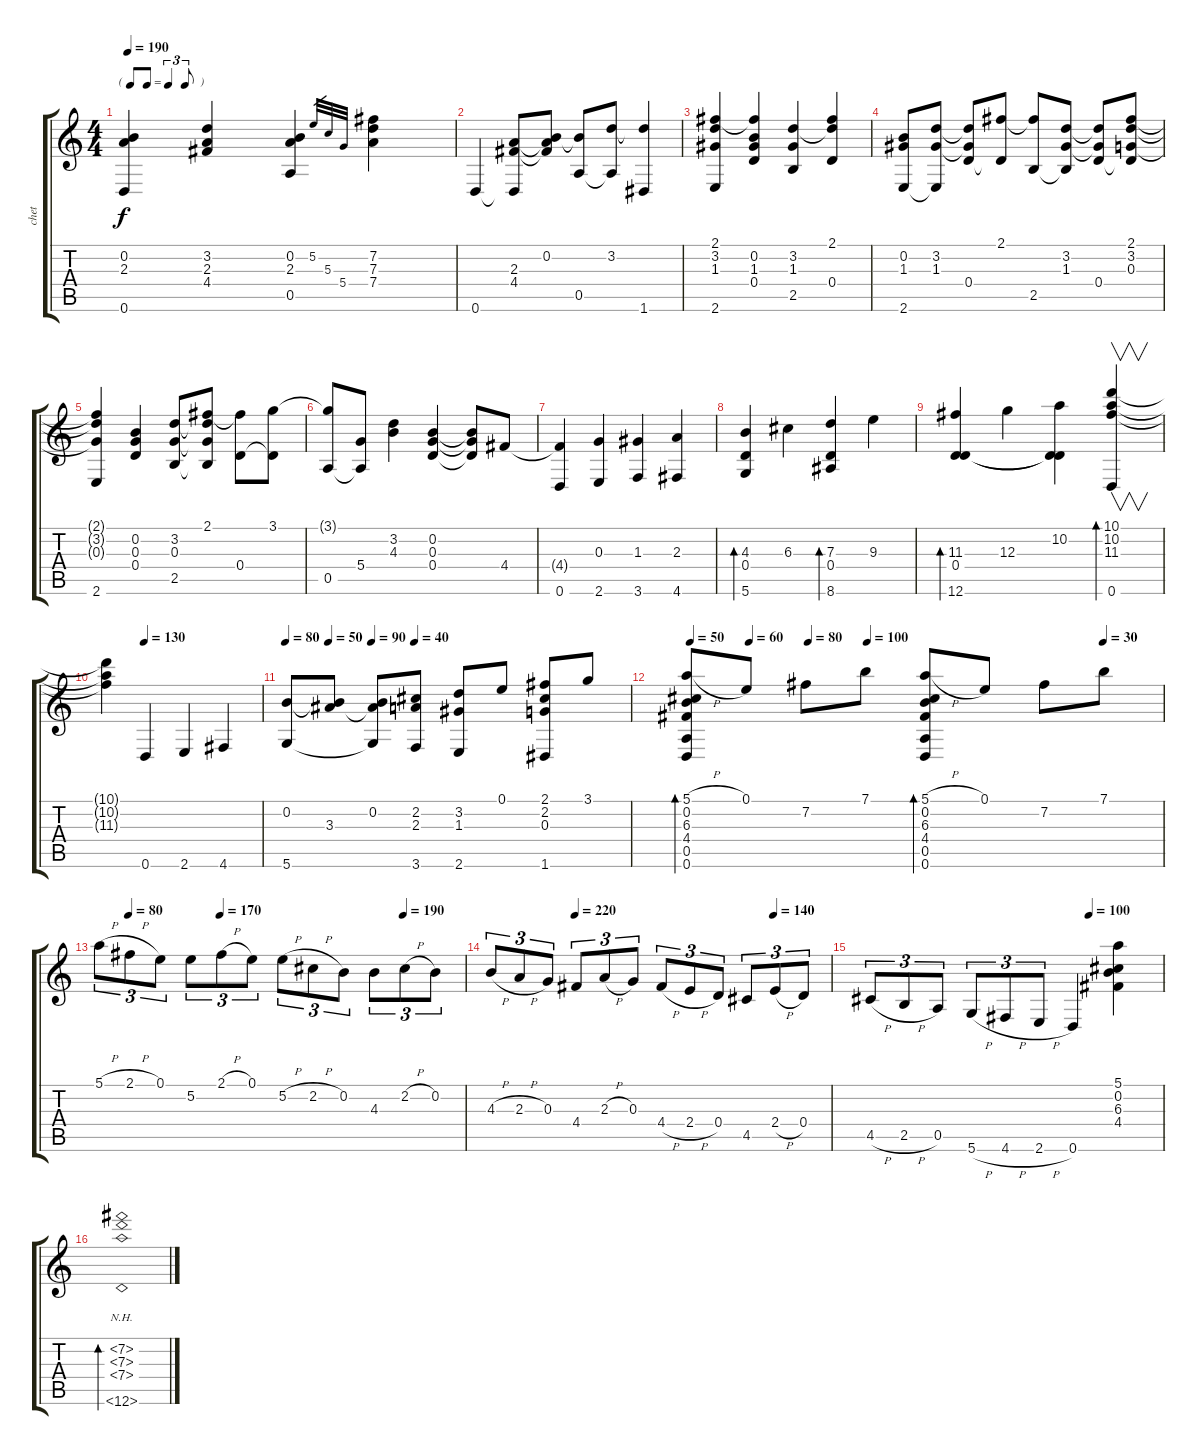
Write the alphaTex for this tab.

\track ("chet" "chet") {instrument acousticguitarnylon}
\staff {score tabs}
\tuning (E4 B3 G3 D3 A2 D2) {hide}
\ts (4 4)
\tf triplet8th
\tempo 190
\clef g2
\ks c
(0.2 2.3 0.6).4{dy f} (3.2 2.3 4.4).4 (0.2 2.3 0.5).4 5.2.32{gr} 5.3.32{gr} 5.4.32{gr} (7.2 7.3 7.4).4 |
0.6.4 (2.3 4.4 0.6{t}).8 (0.2 2.3{t} 4.4{t}).8 (0.2{t} 0.5).8 (3.2 0.5{t}).8 (3.2{t} 1.6).4 |
(2.1 3.2 1.3 2.6).4 (2.1{t} 0.2 1.3 0.4).4 (3.2 1.3 2.5).4 (2.1 3.2{t} 0.4).4 |
(0.2 1.3 2.6).8 (3.2 1.3 2.6{t}).8 (3.2{t} 1.3{t} 0.4).8 (2.1 0.4{t}).8 (2.1{t} 2.5).8 (3.2 1.3 2.5{t}).8 (3.2{t} 1.3{t} 0.4).8 (2.1 3.2 0.3 0.4{t}).8 |
(2.1{t} 3.2{t} 0.3{t} 2.6).4 (0.2 0.3 0.4).4 (3.2 0.3 2.5).8 (2.1 3.2{t} 0.3{t} 2.5{t}).8 (2.1{t} 0.4).8 (3.1 0.4{t}).8 |
(3.1{t} 0.5).8 (5.4 0.5{t}).8 (3.2 4.3).4 (0.2 0.3 0.4).4 (0.2{t} 0.3{t} 0.4{t}).8 4.4.8 |
(4.4{t} 0.6).4 (0.3 2.6).4 (1.3 3.6).4 (2.3 4.6).4 |
(4.3 0.4 5.6).4{bd 120} 6.3.4 (7.3 0.4 8.6).4{bd 120} 9.3.4 |
(11.3 0.4 12.6).4{bd 120} 12.3.4 (10.2 0.4{t} 12.6{t}).4 (10.1 10.2 11.3 0.6).4{v bd 120} |
\tempo (130 0.25)
(10.1{t} 10.2{t} 11.3{t}).4 0.6.4 2.6.4 4.6.4 |
\tempo 80
\tempo (50 0.125)
\tempo (90 0.25)
\tempo (40 0.375)
(0.2 5.6).8 (0.2{t} 3.3).8 (0.2 3.3{t} 5.6{t}).8 (2.2 2.3 3.6).8 (3.2 1.3 2.6).8 0.1.8 (2.1 2.2 0.3 1.6).8 3.1.8 |
\tempo 50
\tempo (60 0.125)
\tempo (80 0.25)
\tempo (100 0.375)
\tempo (30 0.875)
(5.1{h} 0.2 6.3 4.4 0.5 0.6).8{bd 480} 0.1.8 7.2.8 7.1.8 (5.1{h} 0.2 6.3 4.4 0.5 0.6).8{bd 480} 0.1.8 7.2.8 7.1.8 |
\tempo (80 0.08333333333333333)
\tempo (170 0.3333333333333333)
\tempo (190 0.8333333333333334)
5.1{h}.8{tu (3 2)} 2.1{h}.8{tu (3 2)} 0.1.8{tu (3 2)} 5.2.8{tu (3 2)} 2.1{h}.8{tu (3 2)} 0.1.8{tu (3 2)} 5.2{h}.8{tu (3 2)} 2.2{h}.8{tu (3 2)} 0.2.8{tu (3 2)} 4.3.8{tu (3 2)} 2.2{h}.8{tu (3 2)} 0.2.8{tu (3 2)} |
\tempo (220 0.25)
\tempo (140 0.8333333333333334)
4.3{h}.8{tu (3 2)} 2.3{h}.8{tu (3 2)} 0.3.8{tu (3 2)} 4.4.8{tu (3 2)} 2.3{h}.8{tu (3 2)} 0.3.8{tu (3 2)} 4.4{h}.8{tu (3 2)} 2.4{h}.8{tu (3 2)} 0.4.8{tu (3 2)} 4.5.8{tu (3 2)} 2.4{h}.8{tu (3 2)} 0.4.8{tu (3 2)} |
\tempo (100 0.75)
4.5{h}.8{tu (3 2)} 2.5{h}.8{tu (3 2)} 0.5.8{tu (3 2)} 5.6{h}.8{tu (3 2)} 4.6{h}.8{tu (3 2)} 2.6{h}.8{tu (3 2)} 0.6.4 (5.1 0.2 6.3 4.4).4 |
(7.2{nh} 7.3{nh} 7.4{nh} 0.6{nh}).1{bd 480}
